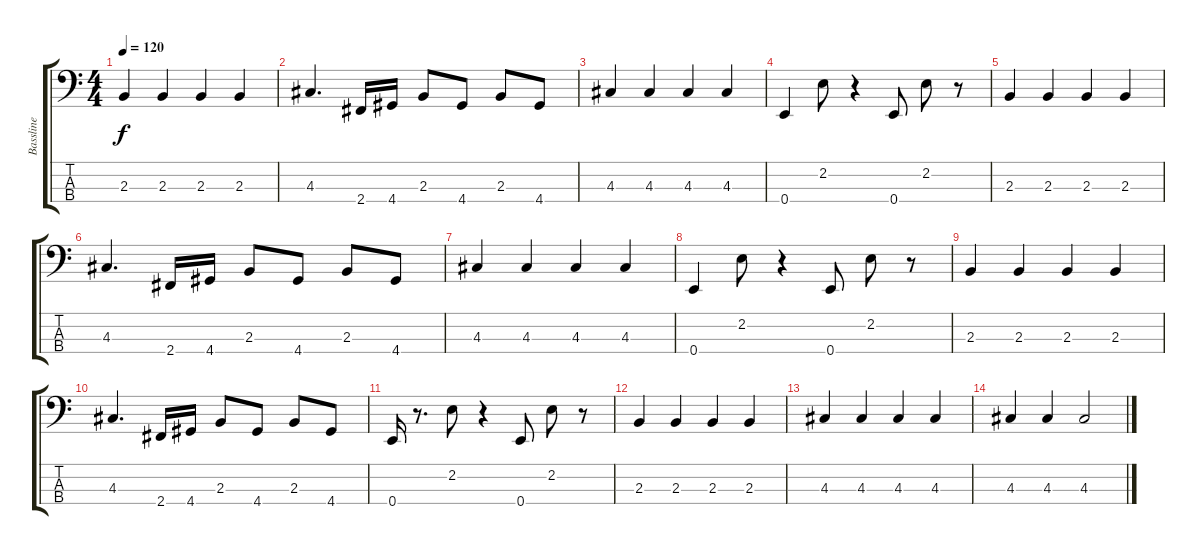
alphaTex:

\track ("Bassline" "Bassline") {instrument slapbass1}
\staff {score tabs}
\tuning (G2 D2 A1 E1) {hide}
\ts (4 4)
\tempo 120
\clef f4
\ks c
2.3.4{dy f} 2.3.4 2.3.4 2.3.4 |
4.3.4{d} 2.4.16 4.4.16 2.3.8 4.4.8 2.3.8 4.4.8 |
4.3.4 4.3.4 4.3.4 4.3.4 |
0.4.4 2.2.8 r.4 0.4.8 2.2.8 r.8 |
2.3.4 2.3.4 2.3.4 2.3.4 |
4.3.4{d} 2.4.16 4.4.16 2.3.8 4.4.8 2.3.8 4.4.8 |
4.3.4 4.3.4 4.3.4 4.3.4 |
0.4.4 2.2.8 r.4 0.4.8 2.2.8 r.8 |
2.3.4 2.3.4 2.3.4 2.3.4 |
4.3.4{d} 2.4.16 4.4.16 2.3.8 4.4.8 2.3.8 4.4.8 |
0.4.16 r.8{d} 2.2.8 r.4 0.4.8 2.2.8 r.8 |
2.3.4 2.3.4 2.3.4 2.3.4 |
4.3.4 4.3.4 4.3.4 4.3.4 |
4.3.4 4.3.4 4.3.2
